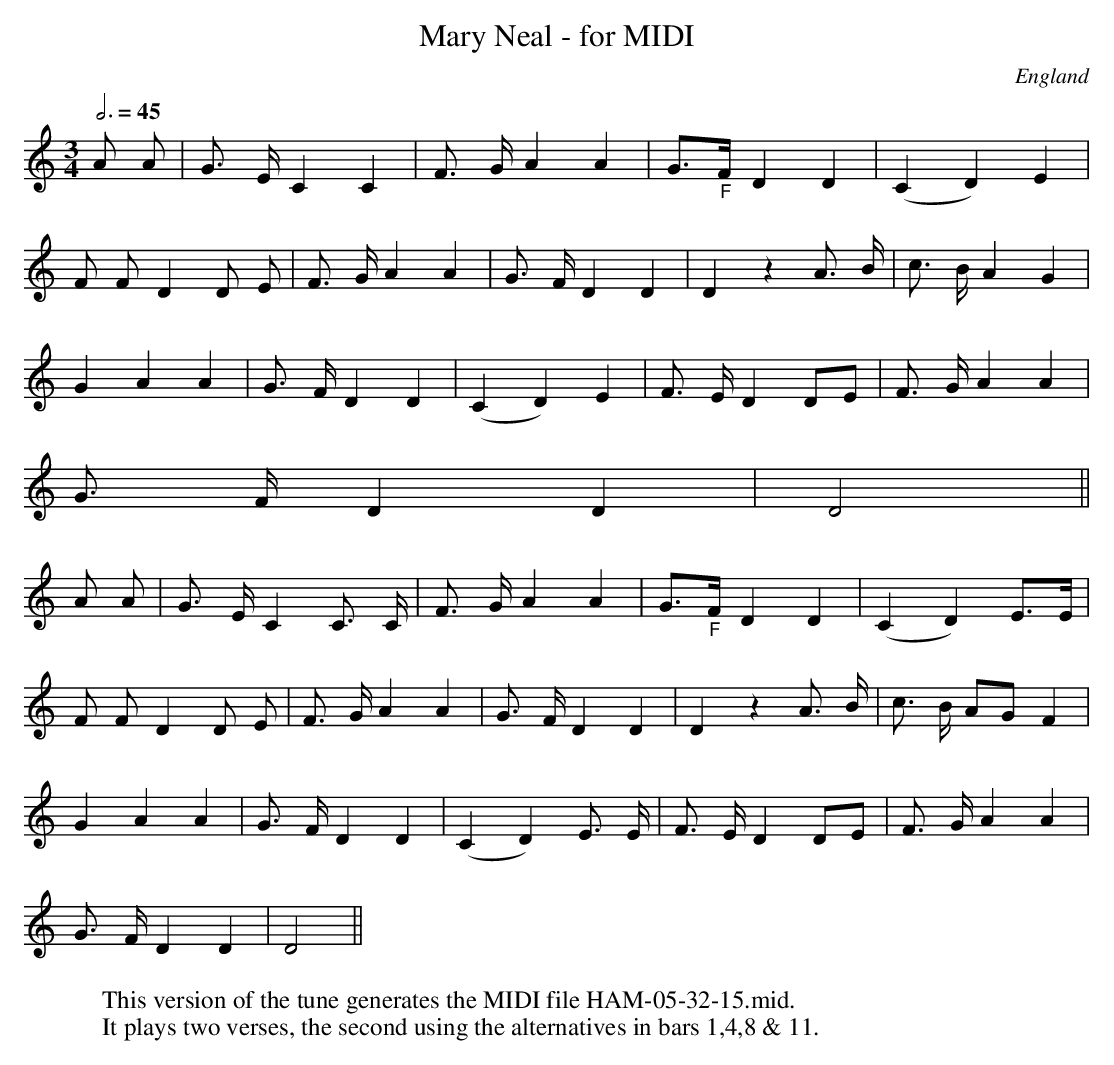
X:1
T:Mary Neal - for MIDI
O:England
M:3/4
L:1/8
Q:3/4=45
K:C
A A|G> EC2C2|F> G A2A2|G>"_F"F D2D2|(C2D2) E2|
F FD2D E|F> GA2A2|G> FD2D2|D2z2A> B|c> BA2G2|
G2A2A2|G> FD2D2|(C2D2) E2|F> ED2DE|F> GA2A2|
G> FD2D2|D4||
A A|G> EC2C> C|F> G A2A2|G>"_F"F D2D2|(C2D2) E>E|
F FD2D E|F> GA2A2|G> FD2D2|D2z2A> B|c> B AGF2|
G2A2A2|G> FD2D2|(C2D2) E> E|F> ED2DE|F> GA2A2|
G> FD2D2|D4||
W:This version of the tune generates the MIDI file HAM-05-32-15.mid.
W:It plays two verses, the second using the alternatives in bars 1,4,8 & 11.
